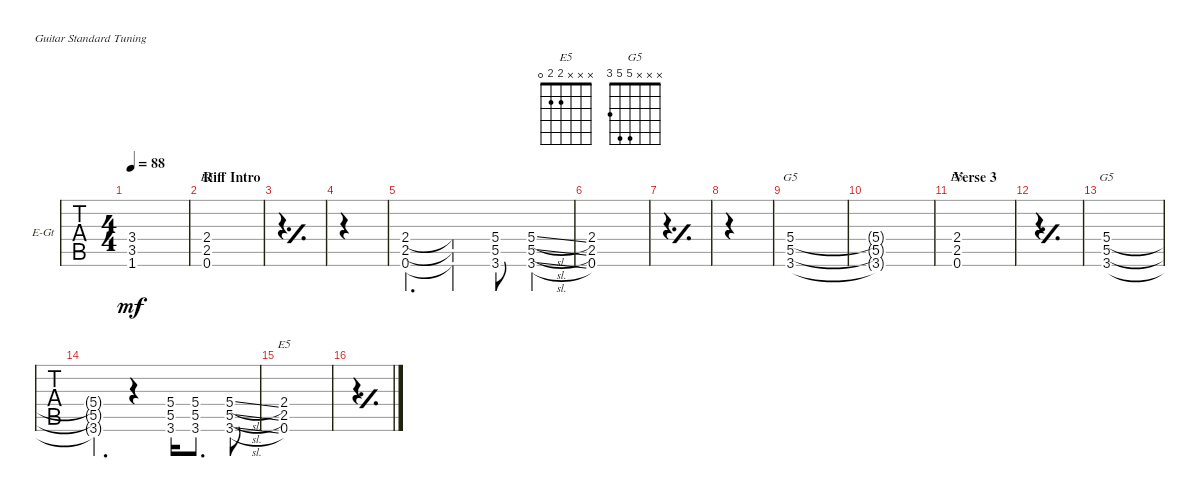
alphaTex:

\defaultSystemsLayout 4
\bracketExtendMode groupsimilarinstruments
\firstSystemTrackNameOrientation horizontal
\otherSystemsTrackNameOrientation horizontal
\track ("Guitar 2" "E-Gt") {instrument distortionguitar}
\staff {tabs}
\tuning (E4 B3 G3 D3 A2 E2)
\chord ("E5" x x x 2 2 0)
\chord ("G5" x x x 5 5 3)
\ts (4 4)
\tempo 88
\clef g2
\ks c
(1.6{t} 3.5{t} 3.4{t}).1{dy mf} |
\section ("" "Riff Intro")
(0.6 2.5 2.4).1{ch "E5"} |
\simile simple
|
|
\simile none
(0.6 2.5 2.4).4{d} (0.6{t} 2.5{t} 2.4{t}).4 (3.6 5.5 5.4).8 (3.6{sl} 5.5{sl} 5.4{sl}).4 |
(0.6 2.5 2.4).1 |
\simile simple
|
|
\simile none
(3.6 5.5 5.4).1{ch "G5"} |
(3.6{t} 5.5{t} 5.4{t}).1 |
\section ("" "Verse 3")
(0.6 2.5 2.4).1{ch "E5"} |
\simile simple
|
\simile none
(3.6 5.5 5.4).1{ch "G5"} |
(3.6{t} 5.5{t} 5.4{t}).4{d} r.4 (3.6 5.5 5.4).16 (3.6 5.5 5.4).8{d} (3.6{sl} 5.5{sl} 5.4{sl}).8 |
(0.6 2.5 2.4).1{ch "E5"} |
\simile simple
